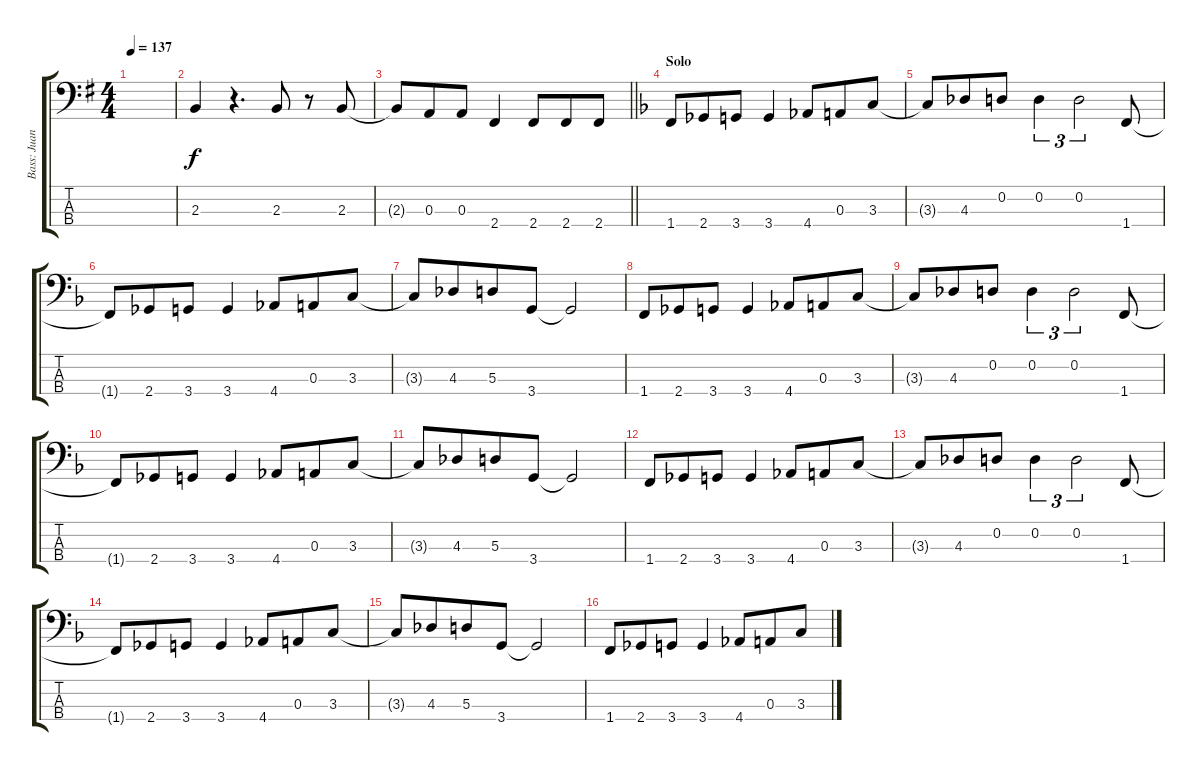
\track ("Bass: Juan" "Bass: Juan") {instrument electricbasspick}
\staff {score tabs}
\tuning (G2 D2 A1 E1) {hide}
\ts (4 4)
\tempo 137
\clef f4
\ks g
|
2.3.4 r.4{d} 2.3.8 r.8 2.3.8 |
\barLineRight lightlight
2.3{t}.8 0.3.8{beam merge} 0.3.8 2.4.4 2.4.8{beam merge} 2.4.8 2.4.8 |
\section ("" "Solo")
\ks f
1.4.8 2.4.8{beam merge} 3.4.8 3.4.4 4.4.8{beam merge} 0.3.8 3.3.8 |
3.3{t}.8 4.3.8{beam merge} 0.2.8 0.2.4{tu (3 2)} 0.2.2{tu (3 2)} 1.4.8 |
1.4{t}.8 2.4.8{beam merge} 3.4.8 3.4.4 4.4.8{beam merge} 0.3.8 3.3.8 |
3.3{t}.8 4.3.8{beam merge} 5.3.8 3.4.8 3.4{t}.2 |
1.4.8 2.4.8{beam merge} 3.4.8 3.4.4 4.4.8{beam merge} 0.3.8 3.3.8 |
3.3{t}.8 4.3.8{beam merge} 0.2.8 0.2.4{tu (3 2)} 0.2.2{tu (3 2)} 1.4.8 |
1.4{t}.8 2.4.8{beam merge} 3.4.8 3.4.4 4.4.8{beam merge} 0.3.8 3.3.8 |
3.3{t}.8 4.3.8{beam merge} 5.3.8 3.4.8 3.4{t}.2 |
1.4.8 2.4.8{beam merge} 3.4.8 3.4.4 4.4.8{beam merge} 0.3.8 3.3.8 |
3.3{t}.8 4.3.8{beam merge} 0.2.8 0.2.4{tu (3 2)} 0.2.2{tu (3 2)} 1.4.8 |
1.4{t}.8 2.4.8{beam merge} 3.4.8 3.4.4 4.4.8{beam merge} 0.3.8 3.3.8 |
3.3{t}.8 4.3.8{beam merge} 5.3.8 3.4.8 3.4{t}.2 |
1.4.8 2.4.8{beam merge} 3.4.8 3.4.4 4.4.8{beam merge} 0.3.8 3.3.8
